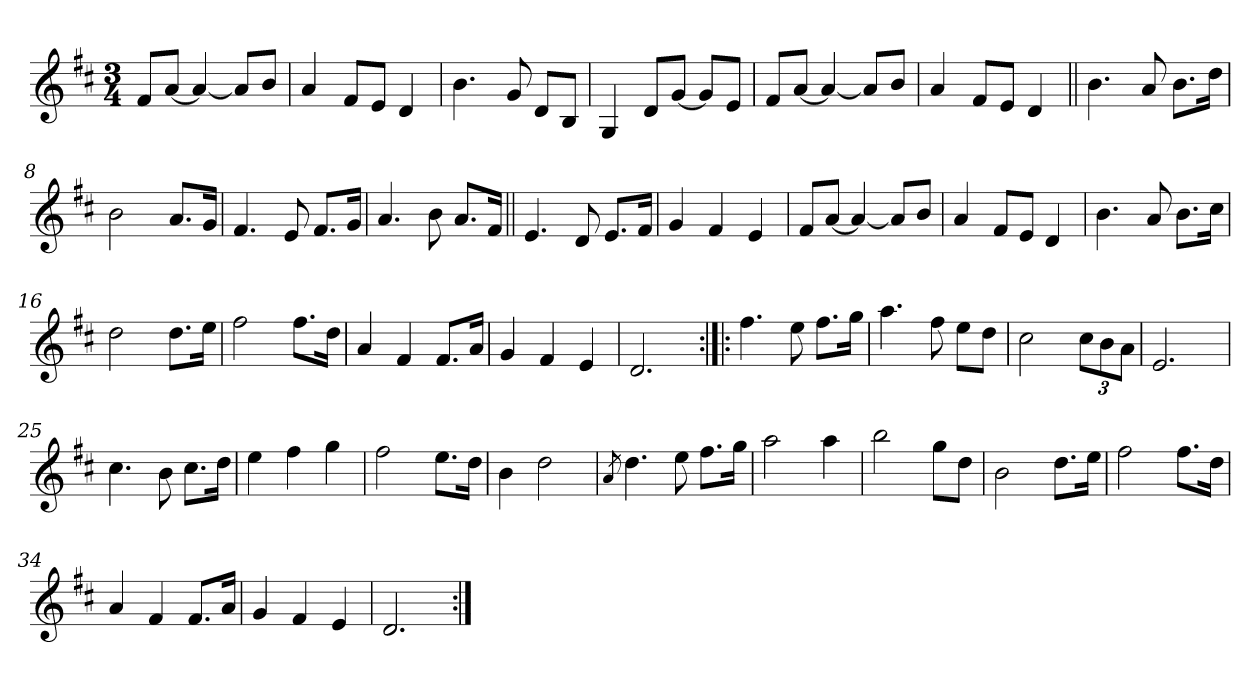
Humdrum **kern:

**kern
*part1
*staff1
*clefG2
*k[f#c#]
*D:
*M3/4
*MM120
=1
8f#/L
[8a/J
4a/_
8a/L]
8b/J
=2
4a/
8f#/L
8e/J
4d/
=3
4.b\
8g/
8d/L
8B/J
=4
4G/
8d/L
[8g/J
8g/L]
8e/J
=5
8f#/L
[8a/J
4a/_
8a/L]
8b/J
=6
4a/
8f#/L
8e/J
4d/
=7||
4.b\
8a/
8.b\L
16dd\Jk
=8
2b\
8.a/L
16g/Jk
!!LO:LB:g=z
=9
4.f#/
8e/
8.f#/L
16g/Jk
=10
4.a/
8b\
8.a/L
16f#/Jk
=11||
4.e/
8d/
8.e/L
16f#/Jk
=12
4g/
4f#/
4e/
=13
8f#/L
[8a/J
4a/_
8a/L]
8b/J
=14
4a/
8f#/L
8e/J
4d/
=15
4.b\
8a/
8.b\L
16cc#\Jk
=16
2dd\
8.dd\L
16ee\Jk
=17
2ff#\
8.ff#\L
16dd\Jk
!!LO:LB:g=z
=18
4a/
4f#/
8.f#/L
16a/Jk
=19
4g/
4f#/
4e/
=20
2.d/
=21:|!|:
4.ff#\
8ee\
8.ff#\L
16gg\Jk
=22
4.aa\
8ff#\
8ee\L
8dd\J
=23
2cc#\
*Xbrackettup
12cc#\L
12b\
12a\J
=24
2.e/
=25
4.cc#\
8b\
8.cc#\L
16dd\Jk
=26
4ee\
4ff#\
4gg\
=27
2ff#\
8.ee\L
16dd\Jk
=28
4b\
2dd\
!!LO:LB:g=z
=29
8qa/
4.dd\
8ee\
8.ff#\L
16gg\Jk
=30
2aa\
4aa\
=31
2bb\
8gg\L
8dd\J
=32
2b\
8.dd\L
16ee\Jk
=33
2ff#\
8.ff#\L
16dd\Jk
=34
4a/
4f#/
8.f#/L
16a/Jk
=35
4g/
4f#/
4e/
=36
2.d/
=:|!
*-
